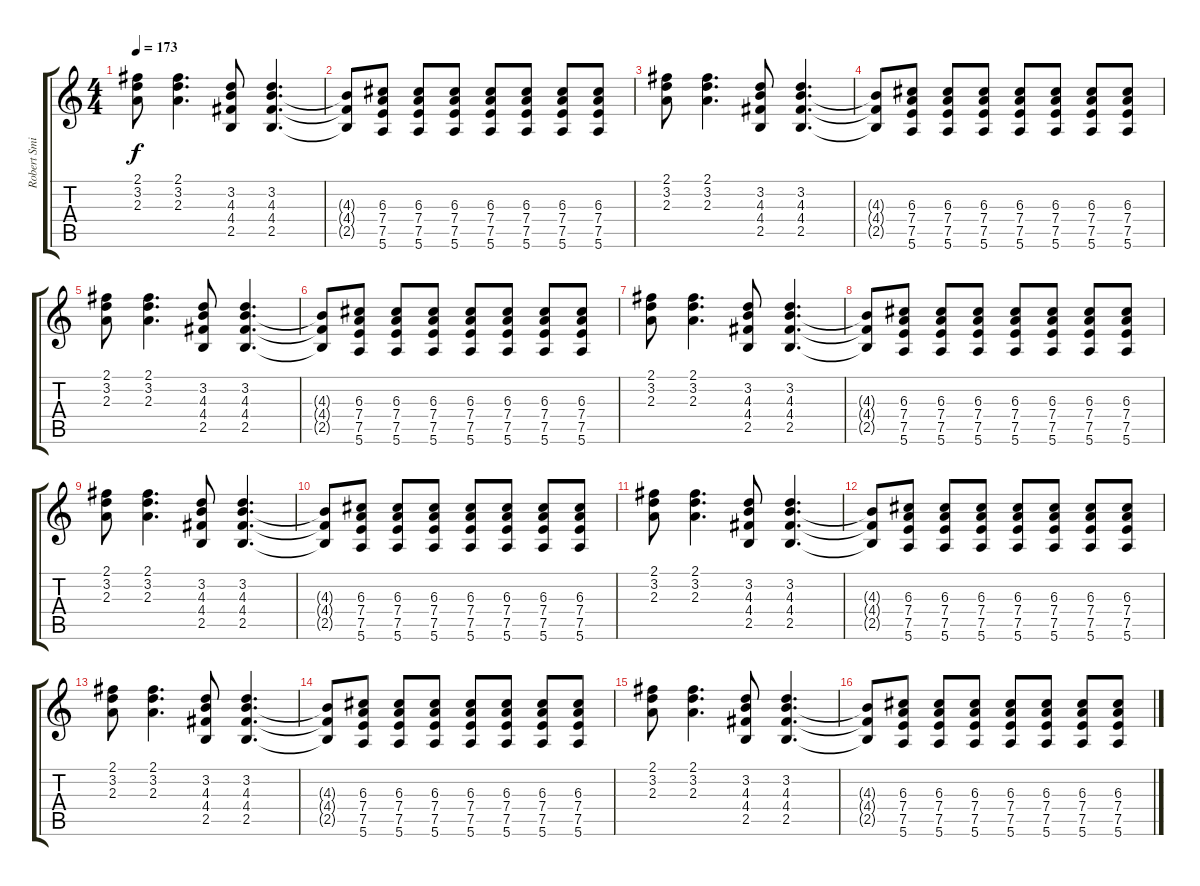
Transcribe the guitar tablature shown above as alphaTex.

\track ("Robert Smith" "Robert Smi") {instrument electricguitarmuted}
\staff {score tabs}
\tuning (E4 B3 G3 D3 A2 E2) {hide}
\ts (4 4)
\tempo 173
\clef g2
\ks c
(2.1 3.2 2.3).8{dy f} (2.1 3.2 2.3).4{d} (3.2 4.3 4.4 2.5).8 (3.2 4.3 4.4 2.5).4{d} |
(4.3{t} 4.4{t} 2.5{t}).8 (6.3 7.4 7.5 5.6).8 (6.3 7.4 7.5 5.6).8 (6.3 7.4 7.5 5.6).8 (6.3 7.4 7.5 5.6).8 (6.3 7.4 7.5 5.6).8 (6.3 7.4 7.5 5.6).8 (6.3 7.4 7.5 5.6).8 |
(2.1 3.2 2.3).8 (2.1 3.2 2.3).4{d} (3.2 4.3 4.4 2.5).8 (3.2 4.3 4.4 2.5).4{d} |
(4.3{t} 4.4{t} 2.5{t}).8 (6.3 7.4 7.5 5.6).8 (6.3 7.4 7.5 5.6).8 (6.3 7.4 7.5 5.6).8 (6.3 7.4 7.5 5.6).8 (6.3 7.4 7.5 5.6).8 (6.3 7.4 7.5 5.6).8 (6.3 7.4 7.5 5.6).8 |
(2.1 3.2 2.3).8 (2.1 3.2 2.3).4{d} (3.2 4.3 4.4 2.5).8 (3.2 4.3 4.4 2.5).4{d} |
(4.3{t} 4.4{t} 2.5{t}).8 (6.3 7.4 7.5 5.6).8 (6.3 7.4 7.5 5.6).8 (6.3 7.4 7.5 5.6).8 (6.3 7.4 7.5 5.6).8 (6.3 7.4 7.5 5.6).8 (6.3 7.4 7.5 5.6).8 (6.3 7.4 7.5 5.6).8 |
(2.1 3.2 2.3).8 (2.1 3.2 2.3).4{d} (3.2 4.3 4.4 2.5).8 (3.2 4.3 4.4 2.5).4{d} |
(4.3{t} 4.4{t} 2.5{t}).8 (6.3 7.4 7.5 5.6).8 (6.3 7.4 7.5 5.6).8 (6.3 7.4 7.5 5.6).8 (6.3 7.4 7.5 5.6).8 (6.3 7.4 7.5 5.6).8 (6.3 7.4 7.5 5.6).8 (6.3 7.4 7.5 5.6).8 |
(2.1 3.2 2.3).8 (2.1 3.2 2.3).4{d} (3.2 4.3 4.4 2.5).8 (3.2 4.3 4.4 2.5).4{d} |
(4.3{t} 4.4{t} 2.5{t}).8 (6.3 7.4 7.5 5.6).8 (6.3 7.4 7.5 5.6).8 (6.3 7.4 7.5 5.6).8 (6.3 7.4 7.5 5.6).8 (6.3 7.4 7.5 5.6).8 (6.3 7.4 7.5 5.6).8 (6.3 7.4 7.5 5.6).8 |
(2.1 3.2 2.3).8 (2.1 3.2 2.3).4{d} (3.2 4.3 4.4 2.5).8 (3.2 4.3 4.4 2.5).4{d} |
(4.3{t} 4.4{t} 2.5{t}).8 (6.3 7.4 7.5 5.6).8 (6.3 7.4 7.5 5.6).8 (6.3 7.4 7.5 5.6).8 (6.3 7.4 7.5 5.6).8 (6.3 7.4 7.5 5.6).8 (6.3 7.4 7.5 5.6).8 (6.3 7.4 7.5 5.6).8 |
(2.1 3.2 2.3).8 (2.1 3.2 2.3).4{d} (3.2 4.3 4.4 2.5).8 (3.2 4.3 4.4 2.5).4{d} |
(4.3{t} 4.4{t} 2.5{t}).8 (6.3 7.4 7.5 5.6).8 (6.3 7.4 7.5 5.6).8 (6.3 7.4 7.5 5.6).8 (6.3 7.4 7.5 5.6).8 (6.3 7.4 7.5 5.6).8 (6.3 7.4 7.5 5.6).8 (6.3 7.4 7.5 5.6).8 |
(2.1 3.2 2.3).8 (2.1 3.2 2.3).4{d} (3.2 4.3 4.4 2.5).8 (3.2 4.3 4.4 2.5).4{d} |
(4.3{t} 4.4{t} 2.5{t}).8 (6.3 7.4 7.5 5.6).8 (6.3 7.4 7.5 5.6).8 (6.3 7.4 7.5 5.6).8 (6.3 7.4 7.5 5.6).8 (6.3 7.4 7.5 5.6).8 (6.3 7.4 7.5 5.6).8 (6.3 7.4 7.5 5.6).8
